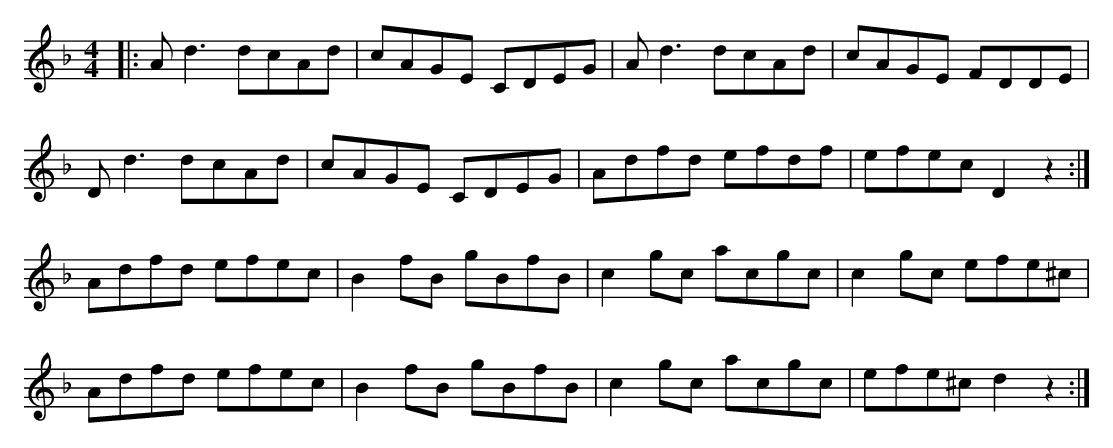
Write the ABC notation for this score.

X:1
M:4/4
K:Dmin
|:A d3 dcAd|cAGE CDEG|A d3 dcAd|cAGE FDDE|
D d3 dcAd|cAGE CDEG|Adfd efdf|efec D2 z2:|
Adfd efec|B2 fB gBfB|c2 gc acgc|c2 gc efe^c|
Adfd efec|B2 fB gBfB|c2 gc acgc|efe^c d2 z2:|
